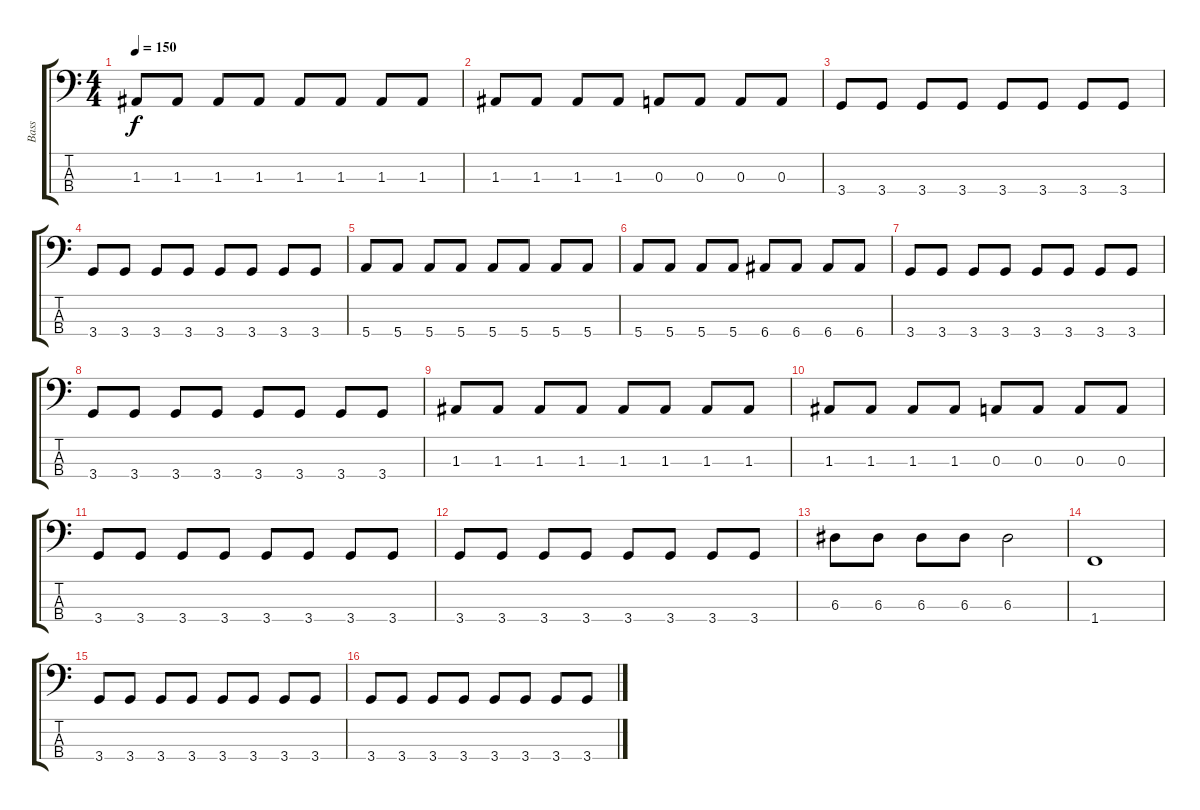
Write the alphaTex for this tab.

\track ("Bass" "Bass") {instrument electricbassfinger}
\staff {score tabs}
\tuning (G2 D2 A1 E1) {hide}
\ts (4 4)
\tempo 150
\clef f4
\ks c
1.3.8{dy f} 1.3.8 1.3.8 1.3.8 1.3.8 1.3.8 1.3.8 1.3.8 |
1.3.8 1.3.8 1.3.8 1.3.8 0.3.8 0.3.8 0.3.8 0.3.8 |
3.4.8 3.4.8 3.4.8 3.4.8 3.4.8 3.4.8 3.4.8 3.4.8 |
3.4.8 3.4.8 3.4.8 3.4.8 3.4.8 3.4.8 3.4.8 3.4.8 |
5.4.8 5.4.8 5.4.8 5.4.8 5.4.8 5.4.8 5.4.8 5.4.8 |
5.4.8 5.4.8 5.4.8 5.4.8 6.4.8 6.4.8 6.4.8 6.4.8 |
3.4.8 3.4.8 3.4.8 3.4.8 3.4.8 3.4.8 3.4.8 3.4.8 |
3.4.8 3.4.8 3.4.8 3.4.8 3.4.8 3.4.8 3.4.8 3.4.8 |
1.3.8 1.3.8 1.3.8 1.3.8 1.3.8 1.3.8 1.3.8 1.3.8 |
1.3.8 1.3.8 1.3.8 1.3.8 0.3.8 0.3.8 0.3.8 0.3.8 |
3.4.8 3.4.8 3.4.8 3.4.8 3.4.8 3.4.8 3.4.8 3.4.8 |
3.4.8 3.4.8 3.4.8 3.4.8 3.4.8 3.4.8 3.4.8 3.4.8 |
6.3.8 6.3.8 6.3.8 6.3.8 6.3.2 |
1.4.1 |
3.4.8 3.4.8 3.4.8 3.4.8 3.4.8 3.4.8 3.4.8 3.4.8 |
3.4.8 3.4.8 3.4.8 3.4.8 3.4.8 3.4.8 3.4.8 3.4.8
